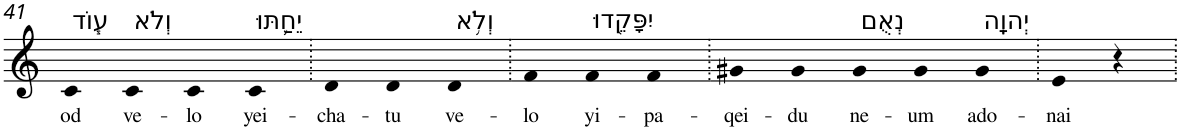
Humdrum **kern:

**kern	**text
*part1	*part1
*staff1	*staff1
*I"Piano	*
*I'Pno	*
!!LO:PB:g=z
*clefG2	*
*k[]	*
=41	=41
!LO:TX:a:t=ע֧וֹד	!
!	!LO:LY:b
4c	od
!LO:TX:a:t=וְלֹא	!
!	!LO:LY:b
4c	ve-
!	!LO:LY:b
4c	-lo
!LO:TX:a:t=יֵחַ֛תּוּ	!
!	!LO:LY:b
4c	yei-
=42.	=42.
!	!LO:LY:b
4d	-cha-
!	!LO:LY:b
4d	-tu
!LO:TX:a:t=וְלֹ֥א	!
!	!LO:LY:b
4d	ve-
=43.	=43.
!	!LO:LY:b
4f	-lo
!LO:TX:a:t=יִפָּקֵ֖דוּ	!
!	!LO:LY:b
4f	yi-
!	!LO:LY:b
4f	-pa-
=44.	=44.
!	!LO:LY:b
4g#X	-qei-
!	!LO:LY:b
4g#	-du
!LO:TX:a:t=נְאֻם	!
!	!LO:LY:b
4g#	ne-
!	!LO:LY:b
4g#	-um
!LO:TX:a:t=יְהוָֽה	!
!	!LO:LY:b
4g#	ado-
=45.	=45.
!	!LO:LY:b
4e	-nai
4r	.
=.	=.
*-	*-
